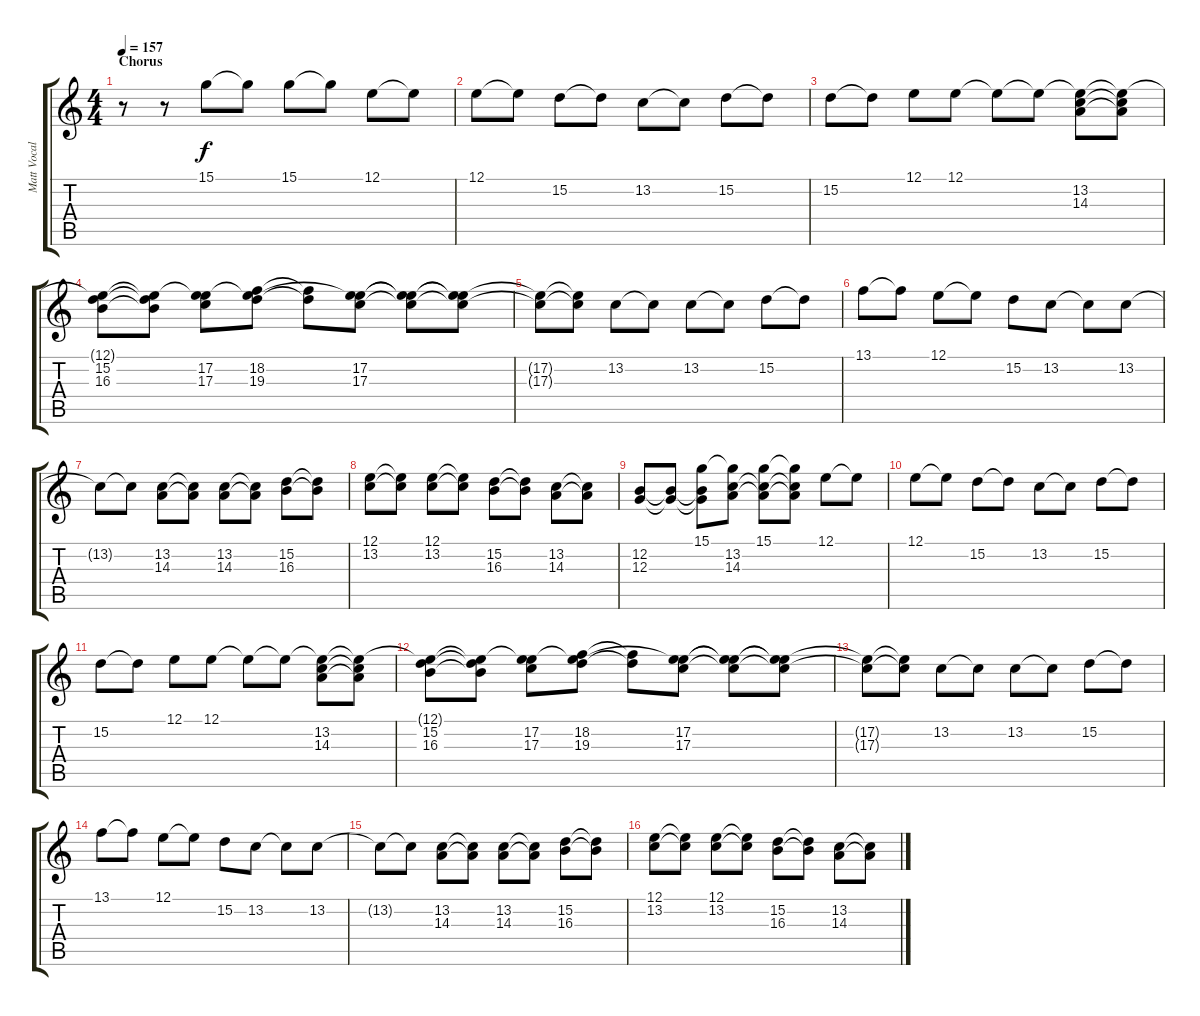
\track ("Matt Vocals/Extra Guitar" "Matt Vocal") {instrument lead2sawtooth}
\staff {score tabs}
\tuning (E4 B3 G3 D3 A2 D2) {hide}
\ts (4 4)
\section ("" "Chorus")
\tempo 157
\clef g2
\ks c
r.8{dy f} r.8 15.1.8 15.1{t}.8 15.1.8 15.1{t}.8 12.1.8 12.1{t}.8 |
12.1.8 12.1{t}.8 15.2.8 15.2{t}.8 13.2.8 13.2{t}.8 15.2.8 15.2{t}.8 |
15.2.8 15.2{t}.8 12.1.8 12.1.8 12.1{t}.8 12.1{t}.8 (12.1{t} 13.2 14.3).8 (12.1{t} 13.2{t} 14.3{t}).8 |
(12.1{t} 15.2 16.3).8 (12.1{t} 15.2{t} 16.3{t}).8 (12.1{t} 17.2 17.3).8 (12.1{t} 18.2 19.3).8 (18.2{t} 19.3{t}).8 (12.1{t} 17.2 17.3).8 (12.1{t} 17.2{t} 17.3{t}).8 (12.1{t} 17.2{t} 17.3{t}).8 |
(17.2{t} 17.3{t}).8 (17.2{t} 17.3{t}).8 13.2.8 13.2{t}.8 13.2.8 13.2{t}.8 15.2.8 15.2{t}.8 |
13.1.8 13.1{t}.8 12.1.8 12.1{t}.8 15.2.8 13.2.8 13.2{t}.8 13.2.8 |
13.2{t}.8 13.2{t}.8 (13.2 14.3).8 (13.2{t} 14.3{t}).8 (13.2 14.3).8 (13.2{t} 14.3{t}).8 (15.2 16.3).8 (15.2{t} 16.3{t}).8 |
(12.1 13.2).8 (12.1{t} 13.2{t}).8 (12.1 13.2).8 (12.1{t} 13.2{t}).8 (15.2 16.3).8 (15.2{t} 16.3{t}).8 (13.2 14.3).8 (13.2{t} 14.3{t}).8 |
(12.2 12.3).8 (12.2{t} 12.3{t}).8 (15.1 12.2{t} 12.3{t}).8 (15.1{t} 13.2 14.3).8 (15.1 13.2{t} 14.3{t}).8 (15.1{t} 13.2{t} 14.3{t}).8 12.1.8 12.1{t}.8 |
12.1.8 12.1{t}.8 15.2.8 15.2{t}.8 13.2.8 13.2{t}.8 15.2.8 15.2{t}.8 |
15.2.8 15.2{t}.8 12.1.8 12.1.8 12.1{t}.8 12.1{t}.8 (12.1{t} 13.2 14.3).8 (12.1{t} 13.2{t} 14.3{t}).8 |
(12.1{t} 15.2 16.3).8 (12.1{t} 15.2{t} 16.3{t}).8 (12.1{t} 17.2 17.3).8 (12.1{t} 18.2 19.3).8 (18.2{t} 19.3{t}).8 (12.1{t} 17.2 17.3).8 (12.1{t} 17.2{t} 17.3{t}).8 (12.1{t} 17.2{t} 17.3{t}).8 |
(17.2{t} 17.3{t}).8 (17.2{t} 17.3{t}).8 13.2.8 13.2{t}.8 13.2.8 13.2{t}.8 15.2.8 15.2{t}.8 |
13.1.8 13.1{t}.8 12.1.8 12.1{t}.8 15.2.8 13.2.8 13.2{t}.8 13.2.8 |
13.2{t}.8 13.2{t}.8 (13.2 14.3).8 (13.2{t} 14.3{t}).8 (13.2 14.3).8 (13.2{t} 14.3{t}).8 (15.2 16.3).8 (15.2{t} 16.3{t}).8 |
(12.1 13.2).8 (12.1{t} 13.2{t}).8 (12.1 13.2).8 (12.1{t} 13.2{t}).8 (15.2 16.3).8 (15.2{t} 16.3{t}).8 (13.2 14.3).8 (13.2{t} 14.3{t}).8
